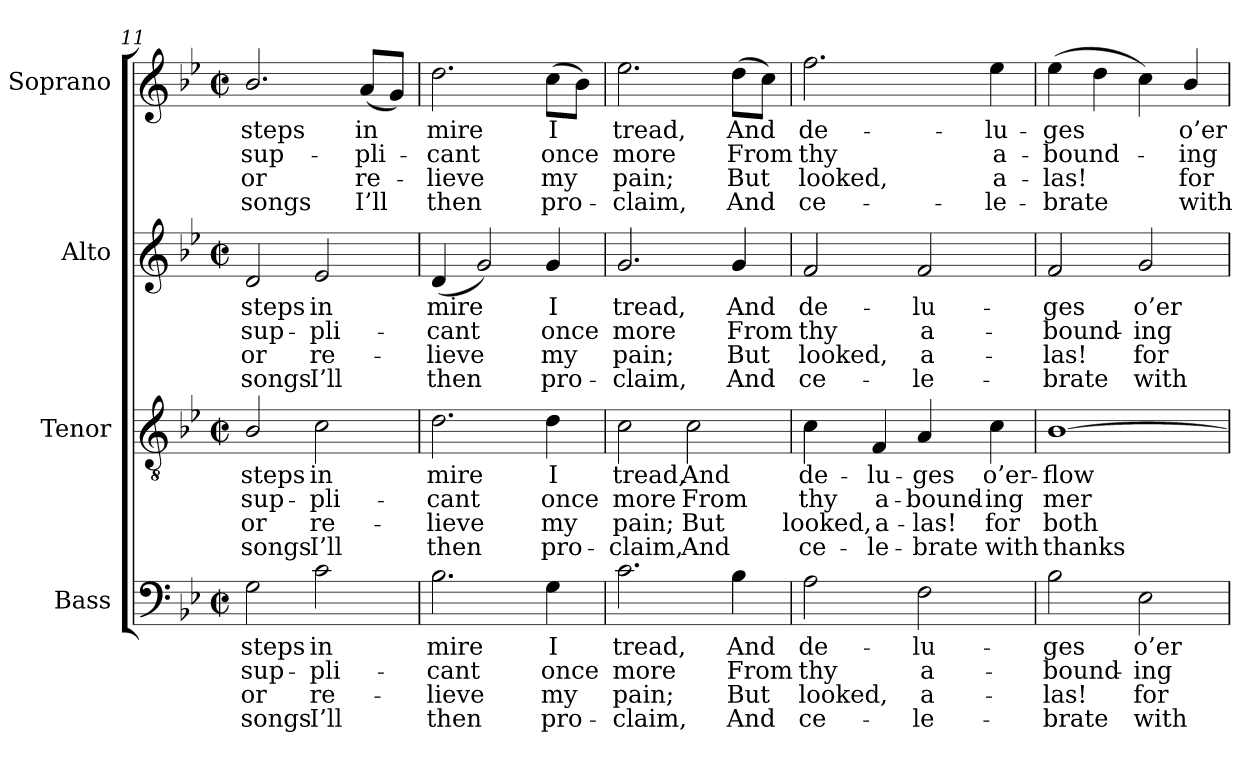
**kern	**text	**text	**text	**text	**kern	**text	**text	**text	**text	**kern	**text	**text	**text	**text	**kern	**text	**text	**text	**text
*part4	*part4	*part4	*part4	*part4	*part3	*part3	*part3	*part3	*part3	*part2	*part2	*part2	*part2	*part2	*part1	*part1	*part1	*part1	*part1
*staff4	*staff4	*staff4	*staff4	*staff4	*staff3	*staff3	*staff3	*staff3	*staff3	*staff2	*staff2	*staff2	*staff2	*staff2	*staff1	*staff1	*staff1	*staff1	*staff1
*I"Bass	*	*	*	*	*I"Tenor	*	*	*	*	*I"Alto	*	*	*	*	*I"Soprano	*	*	*	*
*I'B.	*	*	*	*	*I'T.	*	*	*	*	*I'A.	*	*	*	*	*I'S.	*	*	*	*
*clefF4	*	*	*	*	*clefGv2	*	*	*	*	*clefG2	*	*	*	*	*clefG2	*	*	*	*
*	*	*	*	*	*ITrd7c12	*	*	*	*	*	*	*	*	*	*	*	*	*	*
*k[b-e-]	*	*	*	*	*k[b-e-]	*	*	*	*	*k[b-e-]	*	*	*	*	*k[b-e-]	*	*	*	*
*g:	*	*	*	*	*g:	*	*	*	*	*g:	*	*	*	*	*g:	*	*	*	*
*M2/2	*	*	*	*	*M2/2	*	*	*	*	*M2/2	*	*	*	*	*M2/2	*	*	*	*
*met(c|)	*	*	*	*	*met(c|)	*	*	*	*	*met(c|)	*	*	*	*	*met(c|)	*	*	*	*
=11	=11	=11	=11	=11	=11	=11	=11	=11	=11	=11	=11	=11	=11	=11	=11	=11	=11	=11	=11
!	!LO:LY:b:color=#000000	!LO:LY:b:color=#000000	!LO:LY:b:color=#000000	!LO:LY:b:color=#000000	!	!	!	!	!	!	!	!	!	!	!	!	!	!	!
!	!	!	!	!	!	!LO:LY:b:color=#000000	!LO:LY:b:color=#000000	!LO:LY:b:color=#000000	!LO:LY:b:color=#000000	!	!	!	!	!	!	!	!	!	!
!	!	!	!	!	!	!	!	!	!	!	!LO:LY:b:color=#000000	!LO:LY:b:color=#000000	!LO:LY:b:color=#000000	!LO:LY:b:color=#000000	!	!	!	!	!
!	!	!	!	!	!	!	!	!	!	!	!	!	!	!	!	!LO:LY:b:color=#000000	!LO:LY:b:color=#000000	!LO:LY:b:color=#000000	!LO:LY:b:color=#000000
2Gi\	steps	sup-	or	songs	2BB-i/	steps	sup-	or	songs	2di/	steps	sup-	or	songs	2.b-i/	steps	sup-	or	songs
!	!LO:LY:b:color=#000000	!LO:LY:b:color=#000000	!LO:LY:b:color=#000000	!LO:LY:b:color=#000000	!	!	!	!	!	!	!	!	!	!	!	!	!	!	!
!	!	!	!	!	!	!LO:LY:b:color=#000000	!LO:LY:b:color=#000000	!LO:LY:b:color=#000000	!LO:LY:b:color=#000000	!	!	!	!	!	!	!	!	!	!
!	!	!	!	!	!	!	!	!	!	!	!LO:LY:b:color=#000000	!LO:LY:b:color=#000000	!LO:LY:b:color=#000000	!LO:LY:b:color=#000000	!	!	!	!	!
2ci\	in	-pli-	re-	-I’ll	2Ci\	in	-pli-	re-	-I’ll	2e-i/	in	-pli-	re-	-I’ll	.	.	.	.	.
!	!	!	!	!	!	!	!	!	!	!	!	!	!	!	!	!LO:LY:b:color=#000000	!LO:LY:b:color=#000000	!LO:LY:b:color=#000000	!LO:LY:b:color=#000000
.	.	.	.	.	.	.	.	.	.	.	.	.	.	.	(8ai/L	in	-pli-	re-	-I’ll
.	.	.	.	.	.	.	.	.	.	.	.	.	.	.	8gi/J)	.	.	.	.
=12	=12	=12	=12	=12	=12	=12	=12	=12	=12	=12	=12	=12	=12	=12	=12	=12	=12	=12	=12
!	!LO:LY:b:color=#000000	!LO:LY:b:color=#000000	!LO:LY:b:color=#000000	!LO:LY:b:color=#000000	!	!	!	!	!	!	!	!	!	!	!	!	!	!	!
!	!	!	!	!	!	!LO:LY:b:color=#000000	!LO:LY:b:color=#000000	!LO:LY:b:color=#000000	!LO:LY:b:color=#000000	!	!	!	!	!	!	!	!	!	!
!	!	!	!	!	!	!	!	!	!	!	!LO:LY:b:color=#000000	!LO:LY:b:color=#000000	!LO:LY:b:color=#000000	!LO:LY:b:color=#000000	!	!	!	!	!
!	!	!	!	!	!	!	!	!	!	!	!	!	!	!	!	!LO:LY:b:color=#000000	!LO:LY:b:color=#000000	!LO:LY:b:color=#000000	!LO:LY:b:color=#000000
2.B-i\	mire	-cant	lieve	then	2.Di\	mire	-cant	lieve	then	(4di/	mire	-cant	lieve	then	2.ddi\	mire	-cant	lieve	then
.	.	.	.	.	.	.	.	.	.	2gi/)	.	.	.	.	.	.	.	.	.
!	!LO:LY:b:color=#000000	!LO:LY:b:color=#000000	!LO:LY:b:color=#000000	!LO:LY:b:color=#000000	!	!	!	!	!	!	!	!	!	!	!	!	!	!	!
!	!	!	!	!	!	!LO:LY:b:color=#000000	!LO:LY:b:color=#000000	!LO:LY:b:color=#000000	!LO:LY:b:color=#000000	!	!	!	!	!	!	!	!	!	!
!	!	!	!	!	!	!	!	!	!	!	!LO:LY:b:color=#000000	!LO:LY:b:color=#000000	!LO:LY:b:color=#000000	!LO:LY:b:color=#000000	!	!	!	!	!
!	!	!	!	!	!	!	!	!	!	!	!	!	!	!	!	!LO:LY:b:color=#000000	!LO:LY:b:color=#000000	!LO:LY:b:color=#000000	!LO:LY:b:color=#000000
4Gi\	I	once	my	pro-	4Di\	I	once	my	pro-	4gi/	I	once	my	pro-	(8cci\L	I	once	my	pro-
.	.	.	.	.	.	.	.	.	.	.	.	.	.	.	8b-i\J)	.	.	.	.
=13	=13	=13	=13	=13	=13	=13	=13	=13	=13	=13	=13	=13	=13	=13	=13	=13	=13	=13	=13
!	!LO:LY:b:color=#000000	!LO:LY:b:color=#000000	!LO:LY:b:color=#000000	!LO:LY:b:color=#000000	!	!	!	!	!	!	!	!	!	!	!	!	!	!	!
!	!	!	!	!	!	!LO:LY:b:color=#000000	!LO:LY:b:color=#000000	!LO:LY:b:color=#000000	!LO:LY:b:color=#000000	!	!	!	!	!	!	!	!	!	!
!	!	!	!	!	!	!	!	!	!	!	!LO:LY:b:color=#000000	!LO:LY:b:color=#000000	!LO:LY:b:color=#000000	!LO:LY:b:color=#000000	!	!	!	!	!
!	!	!	!	!	!	!	!	!	!	!	!	!	!	!	!	!LO:LY:b:color=#000000	!LO:LY:b:color=#000000	!LO:LY:b:color=#000000	!LO:LY:b:color=#000000
2.ci\	tread,	more	-pain;	claim,	2Ci\	tread,	more	-pain;	claim,	2.gi/	tread,	more	-pain;	claim,	2.ee-i\	tread,	more	-pain;	claim,
!	!	!	!	!	!	!LO:LY:b:color=#000000	!LO:LY:b:color=#000000	!LO:LY:b:color=#000000	!LO:LY:b:color=#000000	!	!	!	!	!	!	!	!	!	!
.	.	.	.	.	2Ci\	And	From	But	And	.	.	.	.	.	.	.	.	.	.
!	!LO:LY:b:color=#000000	!LO:LY:b:color=#000000	!LO:LY:b:color=#000000	!LO:LY:b:color=#000000	!	!	!	!	!	!	!	!	!	!	!	!	!	!	!
!	!	!	!	!	!	!	!	!	!	!	!LO:LY:b:color=#000000	!LO:LY:b:color=#000000	!LO:LY:b:color=#000000	!LO:LY:b:color=#000000	!	!	!	!	!
!	!	!	!	!	!	!	!	!	!	!	!	!	!	!	!	!LO:LY:b:color=#000000	!LO:LY:b:color=#000000	!LO:LY:b:color=#000000	!LO:LY:b:color=#000000
4B-i\	And	From	But	And	.	.	.	.	.	4gi/	And	From	But	And	(8ddi\L	And	From	But	And
.	.	.	.	.	.	.	.	.	.	.	.	.	.	.	8cci\J)	.	.	.	.
=14	=14	=14	=14	=14	=14	=14	=14	=14	=14	=14	=14	=14	=14	=14	=14	=14	=14	=14	=14
!	!LO:LY:b:color=#000000	!LO:LY:b:color=#000000	!LO:LY:b:color=#000000	!LO:LY:b:color=#000000	!	!	!	!	!	!	!	!	!	!	!	!	!	!	!
!	!	!	!	!	!	!LO:LY:b:color=#000000	!LO:LY:b:color=#000000	!LO:LY:b:color=#000000	!LO:LY:b:color=#000000	!	!	!	!	!	!	!	!	!	!
!	!	!	!	!	!	!	!	!	!	!	!LO:LY:b:color=#000000	!LO:LY:b:color=#000000	!LO:LY:b:color=#000000	!LO:LY:b:color=#000000	!	!	!	!	!
!	!	!	!	!	!	!	!	!	!	!	!	!	!	!	!	!LO:LY:b:color=#000000	!LO:LY:b:color=#000000	!LO:LY:b:color=#000000	!LO:LY:b:color=#000000
2Ai\	de-	thy	looked,	ce-	4Ci\	de-	thy	looked,	ce-	2fi/	de-	thy	looked,	ce-	2.ffi\	de-	thy	looked,	ce-
!	!	!	!	!	!	!LO:LY:b:color=#000000	!LO:LY:b:color=#000000	!LO:LY:b:color=#000000	!LO:LY:b:color=#000000	!	!	!	!	!	!	!	!	!	!
.	.	.	.	.	4FFi/	-lu-	a-	-a-	-le-	.	.	.	.	.	.	.	.	.	.
!	!LO:LY:b:color=#000000	!LO:LY:b:color=#000000	!LO:LY:b:color=#000000	!LO:LY:b:color=#000000	!	!	!	!	!	!	!	!	!	!	!	!	!	!	!
!	!	!	!	!	!	!LO:LY:b:color=#000000	!LO:LY:b:color=#000000	!LO:LY:b:color=#000000	!LO:LY:b:color=#000000	!	!	!	!	!	!	!	!	!	!
!	!	!	!	!	!	!	!	!	!	!	!LO:LY:b:color=#000000	!LO:LY:b:color=#000000	!LO:LY:b:color=#000000	!LO:LY:b:color=#000000	!	!	!	!	!
2Fi\	-lu-	a-	-a-	-le-	4AAi/	-ges	-bound-	-las!	brate	2fi/	-lu-	a-	-a-	-le-	.	.	.	.	.
!	!	!	!	!	!	!LO:LY:b:color=#000000	!LO:LY:b:color=#000000	!LO:LY:b:color=#000000	!LO:LY:b:color=#000000	!	!	!	!	!	!	!	!	!	!
!	!	!	!	!	!	!	!	!	!	!	!	!	!	!	!	!LO:LY:b:color=#000000	!LO:LY:b:color=#000000	!LO:LY:b:color=#000000	!LO:LY:b:color=#000000
.	.	.	.	.	4Ci\	o’er-	-ing	for	with	.	.	.	.	.	4ee-i\	-lu-	a-	-a-	-le-
!!LO:PB:g=z
=15	=15	=15	=15	=15	=15	=15	=15	=15	=15	=15	=15	=15	=15	=15	=15	=15	=15	=15	=15
!	!LO:LY:b:color=#000000	!LO:LY:b:color=#000000	!LO:LY:b:color=#000000	!LO:LY:b:color=#000000	!	!	!	!	!	!	!	!	!	!	!	!	!	!	!
!	!	!	!	!	!	!LO:LY:b:color=#000000	!LO:LY:b:color=#000000	!LO:LY:b:color=#000000	!LO:LY:b:color=#000000	!	!	!	!	!	!	!	!	!	!
!	!	!	!	!	!	!	!	!	!	!	!LO:LY:b:color=#000000	!LO:LY:b:color=#000000	!LO:LY:b:color=#000000	!LO:LY:b:color=#000000	!	!	!	!	!
!	!	!	!	!	!	!	!	!	!	!	!	!	!	!	!	!LO:LY:b:color=#000000	!LO:LY:b:color=#000000	!LO:LY:b:color=#000000	!LO:LY:b:color=#000000
2B-i\	-ges	-bound-	-las!	brate	[1BB-i	-flow	mer-	both	thanks	2fi/	-ges	-bound-	-las!	brate	(4ee-i\	-ges	-bound-	-las!	brate
.	.	.	.	.	.	.	.	.	.	.	.	.	.	.	4ddi\	.	.	.	.
!	!LO:LY:b:color=#000000	!LO:LY:b:color=#000000	!LO:LY:b:color=#000000	!LO:LY:b:color=#000000	!	!	!	!	!	!	!	!	!	!	!	!	!	!	!
!	!	!	!	!	!	!	!	!	!	!	!LO:LY:b:color=#000000	!LO:LY:b:color=#000000	!LO:LY:b:color=#000000	!LO:LY:b:color=#000000	!	!	!	!	!
2E-i\	o’er-	-ing	for	with	.	.	.	.	.	2gi/	o’er-	-ing	for	with	4cci\)	.	.	.	.
!	!	!	!	!	!	!	!	!	!	!	!	!	!	!	!	!LO:LY:b:color=#000000	!LO:LY:b:color=#000000	!LO:LY:b:color=#000000	!LO:LY:b:color=#000000
.	.	.	.	.	.	.	.	.	.	.	.	.	.	.	4b-i/	o’er-	-ing	for	with
=	=	=	=	=	=	=	=	=	=	=	=	=	=	=	=	=	=	=	=
*-	*-	*-	*-	*-	*-	*-	*-	*-	*-	*-	*-	*-	*-	*-	*-	*-	*-	*-	*-
